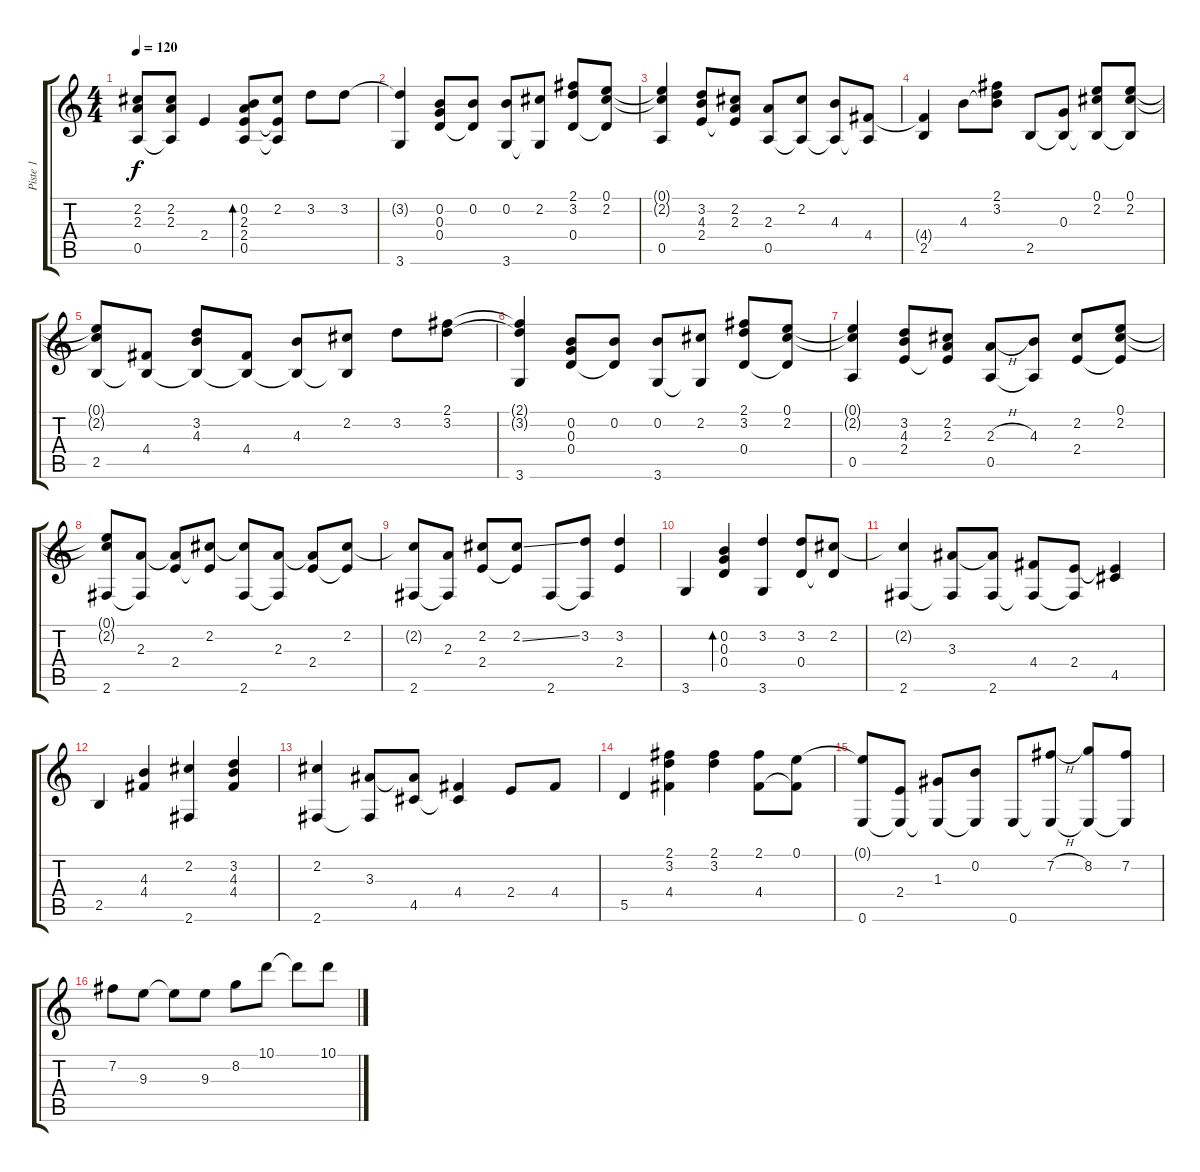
\track ("Piste 1" "Piste 1") {instrument acousticguitarsteel}
\staff {score tabs}
\tuning (E4 B3 G3 D3 A2 E2) {hide}
\ts (4 4)
\tempo 120
\clef g2
\ks c
(2.2 2.3 0.5).8{dy f} (2.2 2.3 0.5{t}).8 2.4.4 (0.2 2.3 2.4 0.5).8{bd 240} (2.2 2.4{t} 0.5{t}).8 3.2.8 3.2.8 |
(3.2{t} 3.6).4 (0.2 0.3 0.4).8 (0.2 0.4{t}).8 (0.2 3.6).8 (2.2 3.6{t}).8 (2.1 3.2 0.4).8 (0.1 2.2 0.4{t}).8 |
(0.1{t} 2.2{t} 0.5).4 (3.2 4.3 2.4).8 (2.2 2.3 2.4{t}).8 (2.3 0.5).8 (2.2 0.5{t}).8 (4.3 0.5{t}).8 (4.4 0.5{t}).8 |
(4.4{t} 2.5).4 4.3.8 (2.1 3.2 4.3{t}).8 2.5.8 (0.3 2.5{t}).8 (0.1 2.2 2.5{t}).8 (0.1 2.2 2.5{t}).8 |
(0.1{t} 2.2{t} 2.5).8 (4.4 2.5{t}).8 (3.2 4.3 2.5{t}).8 (4.4 2.5{t}).8 (4.3 2.5{t}).8 (2.2 2.5{t}).8 3.2.8 (2.1 3.2).8 |
(2.1{t} 3.2{t} 3.6).4 (0.2 0.3 0.4).8 (0.2 0.4{t}).8 (0.2 3.6).8 (2.2 3.6{t}).8 (2.1 3.2 0.4).8 (0.1 2.2 0.4{t}).8 |
(0.1{t} 2.2{t} 0.5).4 (3.2 4.3 2.4).8 (2.2 2.3 2.4{t}).8 (2.3{h} 0.5).8 (4.3 0.5{t}).8 (2.2 2.4).8 (0.1 2.2 2.4{t}).8 |
(0.1{t} 2.2{t} 2.6).8 (2.3 2.6{t}).8 (2.3{t} 2.4).8 (2.2 2.4{t}).8 (2.2{t} 2.6).8 (2.3 2.6{t}).8 (2.3{t} 2.4).8 (2.2 2.4{t}).8 |
(2.2{t} 2.6).8 (2.3 2.6{t}).8 (2.2 2.4).8 (2.2{ss} 2.4{t}).8 2.6.8 (3.2 2.6{t}).8 (3.2 2.4).4 |
3.6.4 (0.2 0.3 0.4).4{bd 480} (3.2 3.6).4 (3.2 0.4).8 (2.2 0.4{t}).8 |
(2.2{t} 2.6).4 (3.3 2.6{t}).8 (3.3{t} 2.6).8 (4.4 2.6{t}).8 (2.4 2.6{t}).8 (2.4{t} 4.5).4 |
2.5.4 (4.3 4.4).4 (2.2 2.6).4 (3.2 4.3 4.4).4 |
(2.2 2.6).4 (3.3 2.6{t}).8 (3.3{t} 4.5).8 (4.4 4.5{t}).4 2.4.8 4.4.8 |
5.5.4 (2.1 3.2 4.4).4 (2.1 3.2).4 (2.1 4.4).8 (0.1 4.4{t}).8 |
(0.1{t} 0.6).8 (2.4 0.6{t}).8 (1.3 0.6{t}).8 (0.2 0.6{t}).8 0.6.8 (7.2{h} 0.6{t}).8 (8.2 0.6{t}).8 (7.2 0.6{t}).8 |
7.2.8 9.3.8 9.3{t}.8 9.3.8 8.2.8 10.1.8 10.1{t}.8 10.1.8
